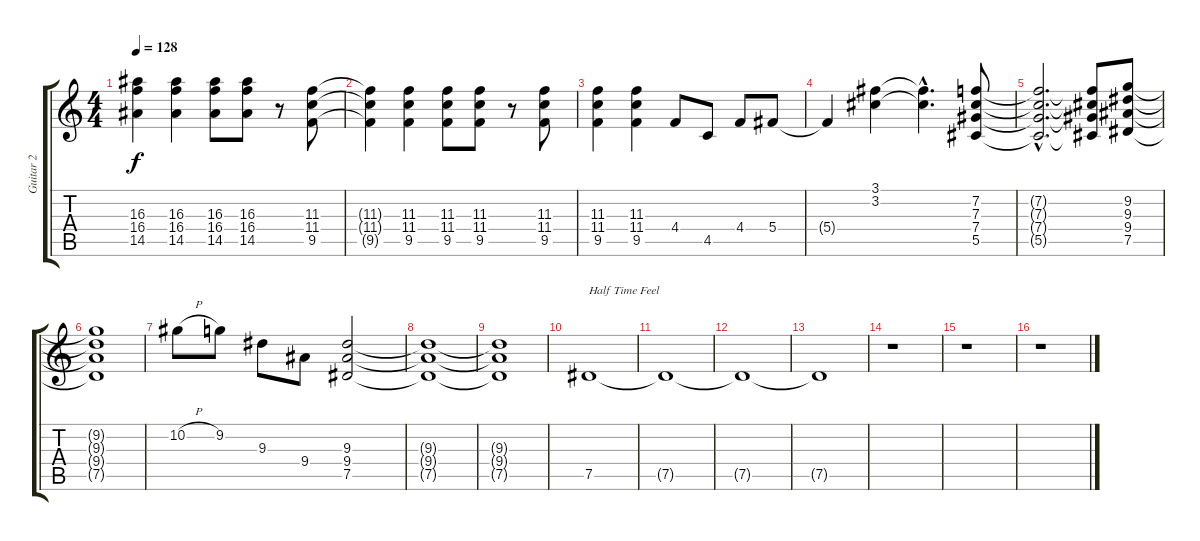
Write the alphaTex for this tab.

\track ("Guitar 2" "Guitar 2") {instrument overdrivenguitar}
\staff {score tabs}
\tuning (Eb4 Bb3 Gb3 Db3 Ab2 Eb2) {hide}
\ts (4 4)
\tempo 128
\clef g2
\ks c
(16.3{t} 16.4{t} 14.5{t}).4{dy f} (16.3 16.4 14.5).4 (16.3 16.4 14.5).8 (16.3 16.4 14.5).8 r.8 (11.3 11.4 9.5).8 |
(11.3{t} 11.4{t} 9.5{t}).4 (11.3 11.4 9.5).4 (11.3 11.4 9.5).8 (11.3 11.4 9.5).8 r.8 (11.3 11.4 9.5).8 |
(11.3 11.4 9.5).4 (11.3 11.4 9.5).4 4.4.8 4.5.8 4.4.8 5.4.8 |
5.4{t}.4 (3.1 3.2).4 (3.1{hac t} 3.2{hac t}).4{d} (7.2 7.3 7.4 5.5).8 |
(7.2{hac t} 7.3{hac t} 7.4{hac t} 5.5{hac t}).2{d} (7.2{t} 7.3{t} 7.4{t} 5.5{t}).8 (9.2 9.3 9.4 7.5).8 |
(9.2{t} 9.3{t} 9.4{t} 7.5{t}).1 |
10.2{h}.8 9.2.8 9.3.8 9.4.8 (9.3 9.4 7.5).2 |
(9.3{t} 9.4{t} 7.5{t}).1 |
(9.3{t} 9.4{t} 7.5{t}).1 |
7.5.1{txt "Half Time Feel"} |
7.5{t}.1 |
7.5{t}.1 |
7.5{t}.1 |
r.1 |
r.1 |
r.1
